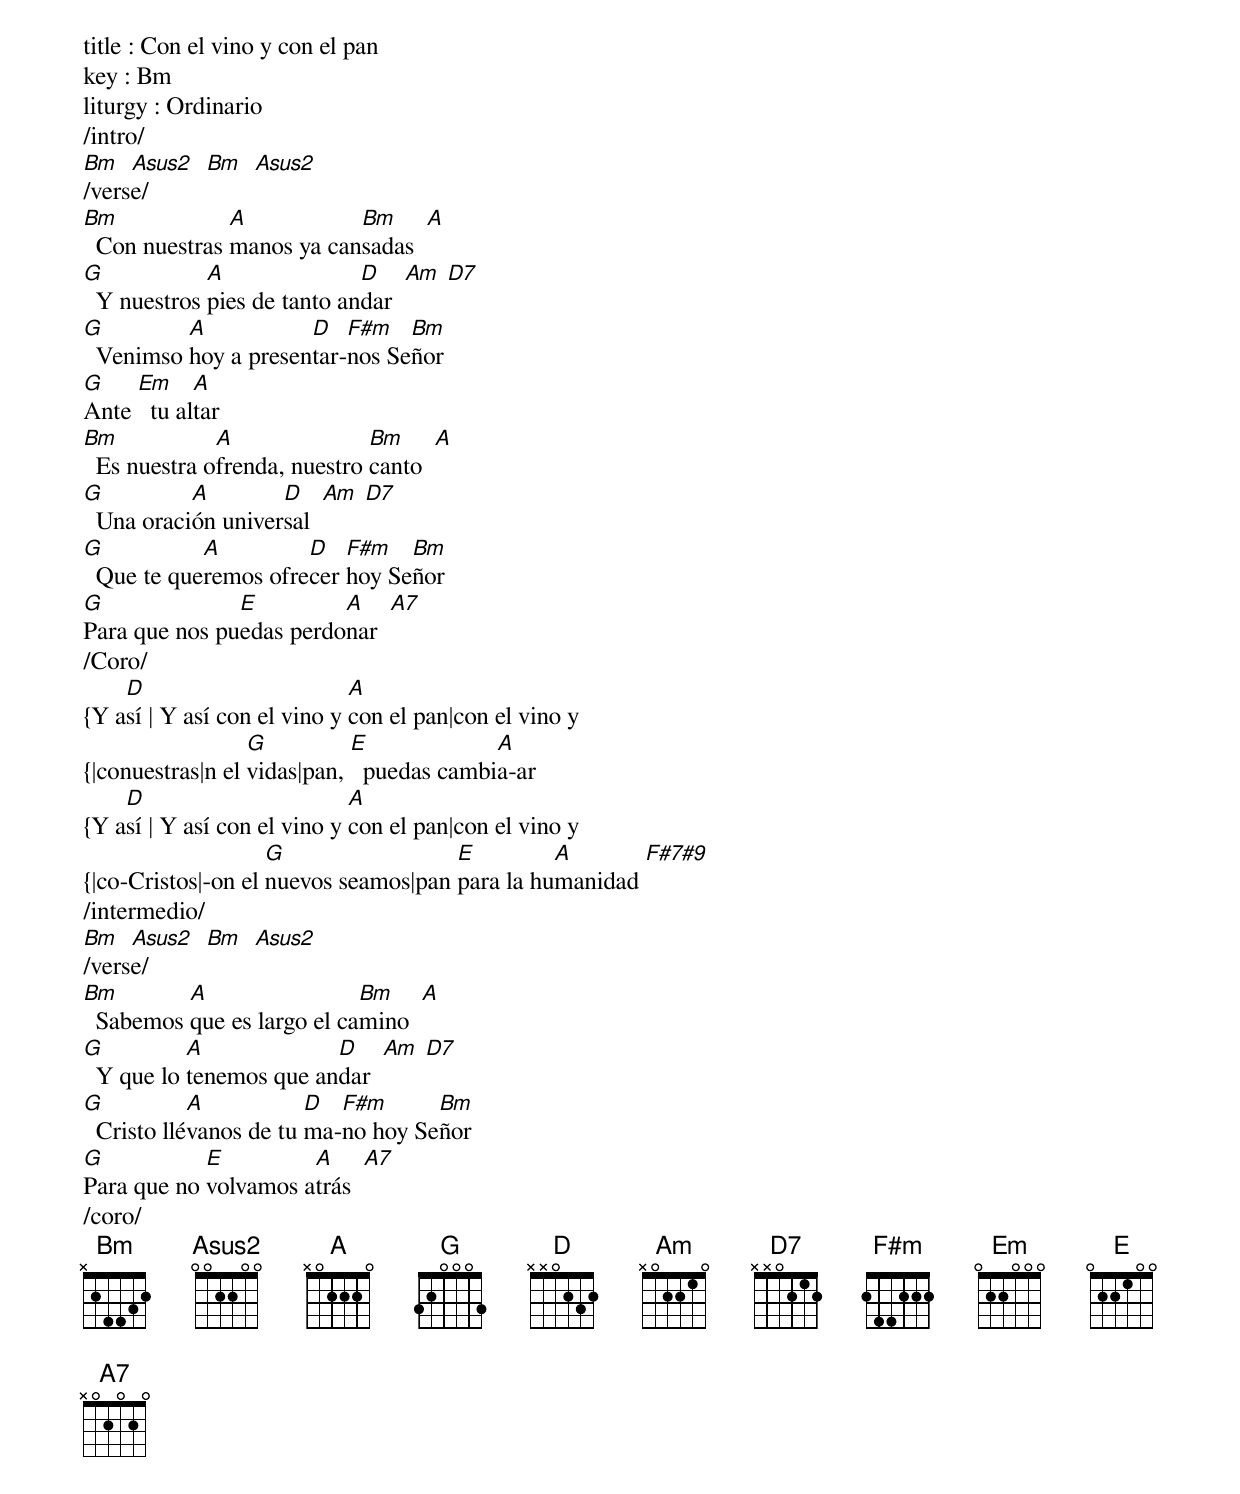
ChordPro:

title : Con el vino y con el pan
key : Bm
liturgy : Ordinario
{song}
/intro/
[Bm]  [Asus2]  [Bm]  [Asus2]
/verse/
[Bm]  Con nuestras [A]manos ya can[Bm]sadas  [A]
[G]  Y nuestros [A]pies de tanto an[D]dar  [Am] [D7]
[G]  Venimso [A]hoy a presen[D]tar-[F#m]nos Se[Bm]ñor
[G]Ante [Em]  tu al[A]tar
[Bm]  Es nuestra o[A]frenda, nuestro [Bm]canto  [A]
[G]  Una oraci[A]ón univer[D]sal  [Am] [D7]
[G]  Que te que[A]remos ofre[D]cer [F#m]hoy Se[Bm]ñor
[G]Para que nos pu[E]edas perdo[A]nar  [A7]
/Coro/
{Y a[D]sí []| Y así []con el vino y [A]con el []pan|con el vino y
{[]|co[]nuestras|n el [G]vidas|pan, [E]  puedas cambi[A]a-ar
{Y a[D]sí []| Y así []con el vino y [A]con el []pan|con el vino y
{[]|co-[]Cristos|-on el [G]nuevos seamos|pan [E]para la hu[A]manidad [F#7#9]
/intermedio/
[Bm]  [Asus2]  [Bm]  [Asus2]
/verse/
[Bm]  Sabemos [A]que es largo el ca[Bm]mino  [A]
[G]  Y que lo [A]tenemos que an[D]dar  [Am] [D7]
[G]  Cristo llé[A]vanos de tu [D]ma-[F#m]no hoy Se[Bm]ñor
[G]Para que no [E]volvamos a[A]trás  [A7]
/coro/
